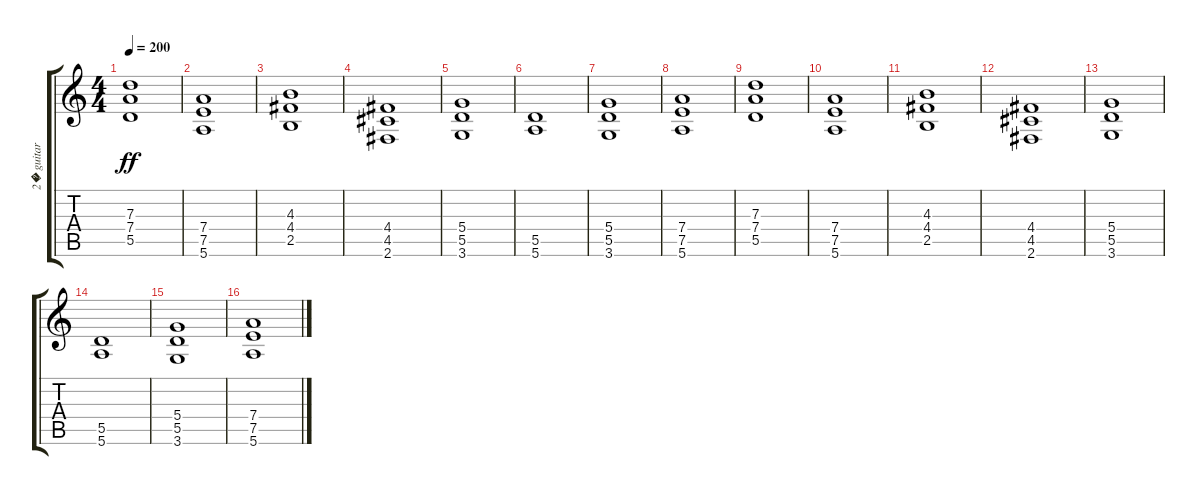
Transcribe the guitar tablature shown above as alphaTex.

\track ("2� guitar" "2� guitar") {instrument distortionguitar}
\staff {score tabs}
\tuning (E4 B3 G3 D3 A2 E2) {hide}
\ts (4 4)
\tempo 200
\clef g2
\ks c
(7.3 7.4 5.5).1{dy ff} |
(7.4 7.5 5.6).1 |
(4.3 4.4 2.5).1 |
(4.4 4.5 2.6).1 |
(5.4 5.5 3.6).1 |
(5.5 5.6).1 |
(5.4 5.5 3.6).1 |
(7.4 7.5 5.6).1 |
(7.3 7.4 5.5).1 |
(7.4 7.5 5.6).1 |
(4.3 4.4 2.5).1 |
(4.4 4.5 2.6).1 |
(5.4 5.5 3.6).1 |
(5.5 5.6).1 |
(5.4 5.5 3.6).1 |
(7.4 7.5 5.6).1
